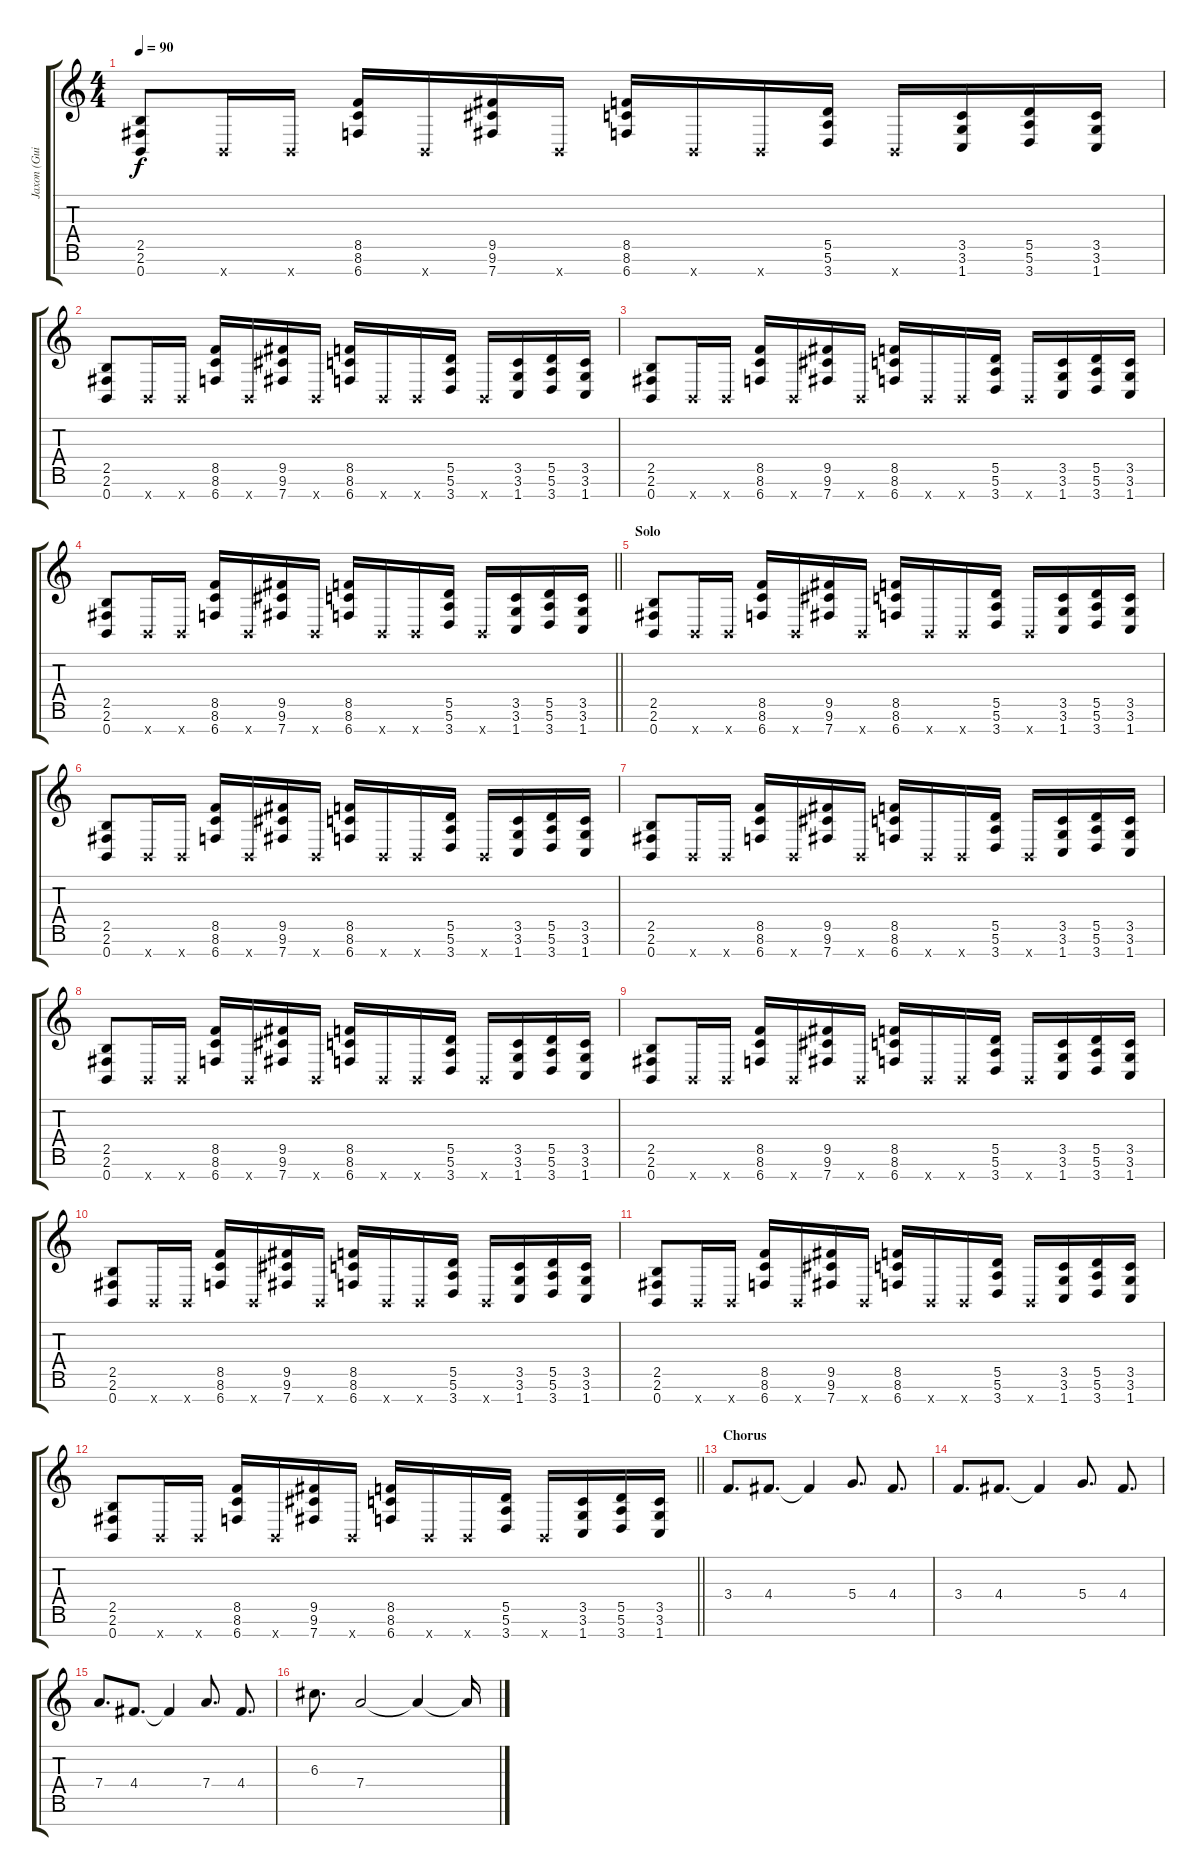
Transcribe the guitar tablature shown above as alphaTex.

\track ("Jaxon (Guitar II - 7 Strings)" "Jaxon (Gui") {instrument overdrivenguitar}
\staff {score tabs}
\tuning (E4 B3 G3 D3 A2 E2 B1) {hide}
\ts (4 4)
\tempo 90
\clef g2
\ks c
(2.5 2.6 0.7).8{dy f} 0.7{x}.16 0.7{x}.16 (8.5 8.6 6.7).16 0.7{x}.16 (9.5 9.6 7.7).16 0.7{x}.16 (8.5 8.6 6.7).16 0.7{x}.16 0.7{x}.16 (5.5 5.6 3.7).16 0.7{x}.16 (3.5 3.6 1.7).16 (5.5 5.6 3.7).16 (3.5 3.6 1.7).16 |
(2.5 2.6 0.7).8 0.7{x}.16 0.7{x}.16 (8.5 8.6 6.7).16 0.7{x}.16 (9.5 9.6 7.7).16 0.7{x}.16 (8.5 8.6 6.7).16 0.7{x}.16 0.7{x}.16 (5.5 5.6 3.7).16 0.7{x}.16 (3.5 3.6 1.7).16 (5.5 5.6 3.7).16 (3.5 3.6 1.7).16 |
(2.5 2.6 0.7).8 0.7{x}.16 0.7{x}.16 (8.5 8.6 6.7).16 0.7{x}.16 (9.5 9.6 7.7).16 0.7{x}.16 (8.5 8.6 6.7).16 0.7{x}.16 0.7{x}.16 (5.5 5.6 3.7).16 0.7{x}.16 (3.5 3.6 1.7).16 (5.5 5.6 3.7).16 (3.5 3.6 1.7).16 |
\barLineRight lightlight
(2.5 2.6 0.7).8 0.7{x}.16 0.7{x}.16 (8.5 8.6 6.7).16 0.7{x}.16 (9.5 9.6 7.7).16 0.7{x}.16 (8.5 8.6 6.7).16 0.7{x}.16 0.7{x}.16 (5.5 5.6 3.7).16 0.7{x}.16 (3.5 3.6 1.7).16 (5.5 5.6 3.7).16 (3.5 3.6 1.7).16 |
\section ("" "Solo")
(2.5 2.6 0.7).8{volume 10 instrument distortionguitar} 0.7{x}.16 0.7{x}.16 (8.5 8.6 6.7).16 0.7{x}.16 (9.5 9.6 7.7).16 0.7{x}.16 (8.5 8.6 6.7).16 0.7{x}.16 0.7{x}.16 (5.5 5.6 3.7).16 0.7{x}.16 (3.5 3.6 1.7).16 (5.5 5.6 3.7).16 (3.5 3.6 1.7).16 |
(2.5 2.6 0.7).8 0.7{x}.16 0.7{x}.16 (8.5 8.6 6.7).16 0.7{x}.16 (9.5 9.6 7.7).16 0.7{x}.16 (8.5 8.6 6.7).16 0.7{x}.16 0.7{x}.16 (5.5 5.6 3.7).16 0.7{x}.16 (3.5 3.6 1.7).16 (5.5 5.6 3.7).16 (3.5 3.6 1.7).16 |
(2.5 2.6 0.7).8 0.7{x}.16 0.7{x}.16 (8.5 8.6 6.7).16 0.7{x}.16 (9.5 9.6 7.7).16 0.7{x}.16 (8.5 8.6 6.7).16 0.7{x}.16 0.7{x}.16 (5.5 5.6 3.7).16 0.7{x}.16 (3.5 3.6 1.7).16 (5.5 5.6 3.7).16 (3.5 3.6 1.7).16 |
(2.5 2.6 0.7).8 0.7{x}.16 0.7{x}.16 (8.5 8.6 6.7).16 0.7{x}.16 (9.5 9.6 7.7).16 0.7{x}.16 (8.5 8.6 6.7).16 0.7{x}.16 0.7{x}.16 (5.5 5.6 3.7).16 0.7{x}.16 (3.5 3.6 1.7).16 (5.5 5.6 3.7).16 (3.5 3.6 1.7).16 |
(2.5 2.6 0.7).8 0.7{x}.16 0.7{x}.16 (8.5 8.6 6.7).16 0.7{x}.16 (9.5 9.6 7.7).16 0.7{x}.16 (8.5 8.6 6.7).16 0.7{x}.16 0.7{x}.16 (5.5 5.6 3.7).16 0.7{x}.16 (3.5 3.6 1.7).16 (5.5 5.6 3.7).16 (3.5 3.6 1.7).16 |
(2.5 2.6 0.7).8 0.7{x}.16 0.7{x}.16 (8.5 8.6 6.7).16 0.7{x}.16 (9.5 9.6 7.7).16 0.7{x}.16 (8.5 8.6 6.7).16 0.7{x}.16 0.7{x}.16 (5.5 5.6 3.7).16 0.7{x}.16 (3.5 3.6 1.7).16 (5.5 5.6 3.7).16 (3.5 3.6 1.7).16 |
(2.5 2.6 0.7).8 0.7{x}.16 0.7{x}.16 (8.5 8.6 6.7).16 0.7{x}.16 (9.5 9.6 7.7).16 0.7{x}.16 (8.5 8.6 6.7).16 0.7{x}.16 0.7{x}.16 (5.5 5.6 3.7).16 0.7{x}.16 (3.5 3.6 1.7).16 (5.5 5.6 3.7).16 (3.5 3.6 1.7).16 |
\barLineRight lightlight
(2.5 2.6 0.7).8 0.7{x}.16 0.7{x}.16 (8.5 8.6 6.7).16 0.7{x}.16 (9.5 9.6 7.7).16 0.7{x}.16 (8.5 8.6 6.7).16 0.7{x}.16 0.7{x}.16 (5.5 5.6 3.7).16 0.7{x}.16 (3.5 3.6 1.7).16 (5.5 5.6 3.7).16 (3.5 3.6 1.7).16 |
\section ("" "Chorus")
3.4.8{d volume 5 instrument overdrivenguitar} 4.4.8{d} 4.4{t}.4 5.4.8{d} 4.4.8{d} |
3.4.8{d} 4.4.8{d} 4.4{t}.4 5.4.8{d} 4.4.8{d} |
7.4.8{d} 4.4.8{d} 4.4{t}.4 7.4.8{d} 4.4.8{d} |
6.3.8{d} 7.4.2 7.4{t}.4 7.4{t}.16
